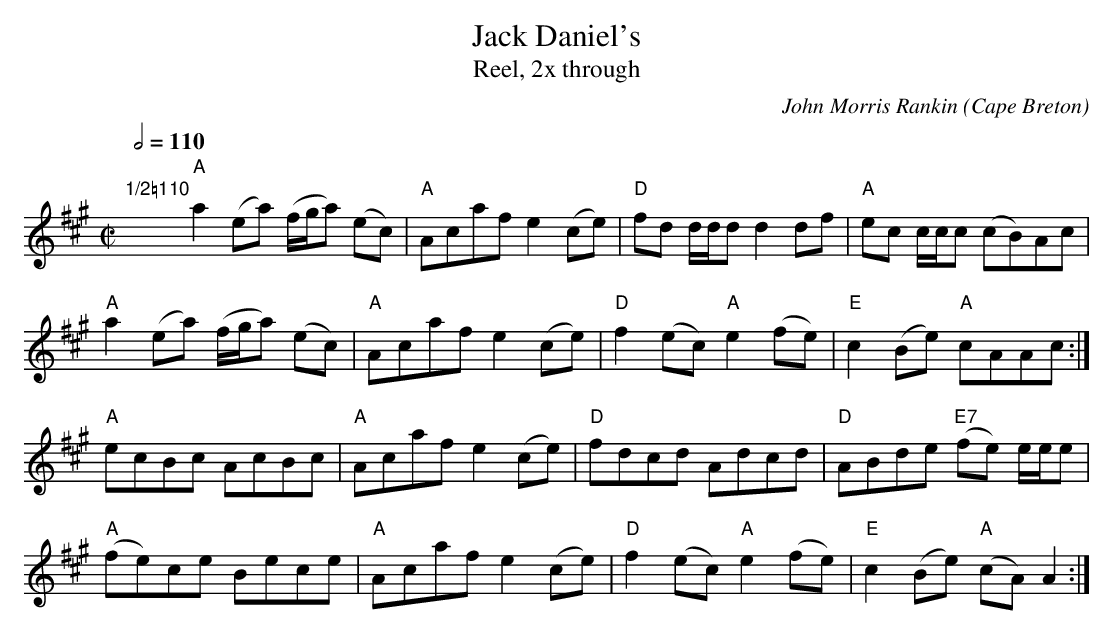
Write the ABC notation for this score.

X:1
T:Jack Daniel's
T:Reel, 2x through
C:John Morris Rankin
O:Cape Breton
M:C|
Q:1/2=110
K:A
"1/2=110"yyyy"A"a2 (ea) (f/g/a) (ec)|"A"Acaf e2 (ce)|"D"fd d/d/d d2 df|"A"ec c/c/c (cB)Ac|
"A"a2 (ea) (f/g/a) (ec)|"A"Acaf e2 (ce)|"D"f2 (ec) "A"e2 (fe)|"E"c2 (Be) "A"cAAc:|
"A"ecBc AcBc|"A"Acaf e2 (ce)|"D"fdcd Adcd|"D"ABde "E7"(fe) e/e/e|
"A"(fe)ce Bece|"A"Acaf e2 (ce)|"D"f2 (ec) "A"e2 (fe)|"E"c2 (Be) "A"(cA) A2:|
